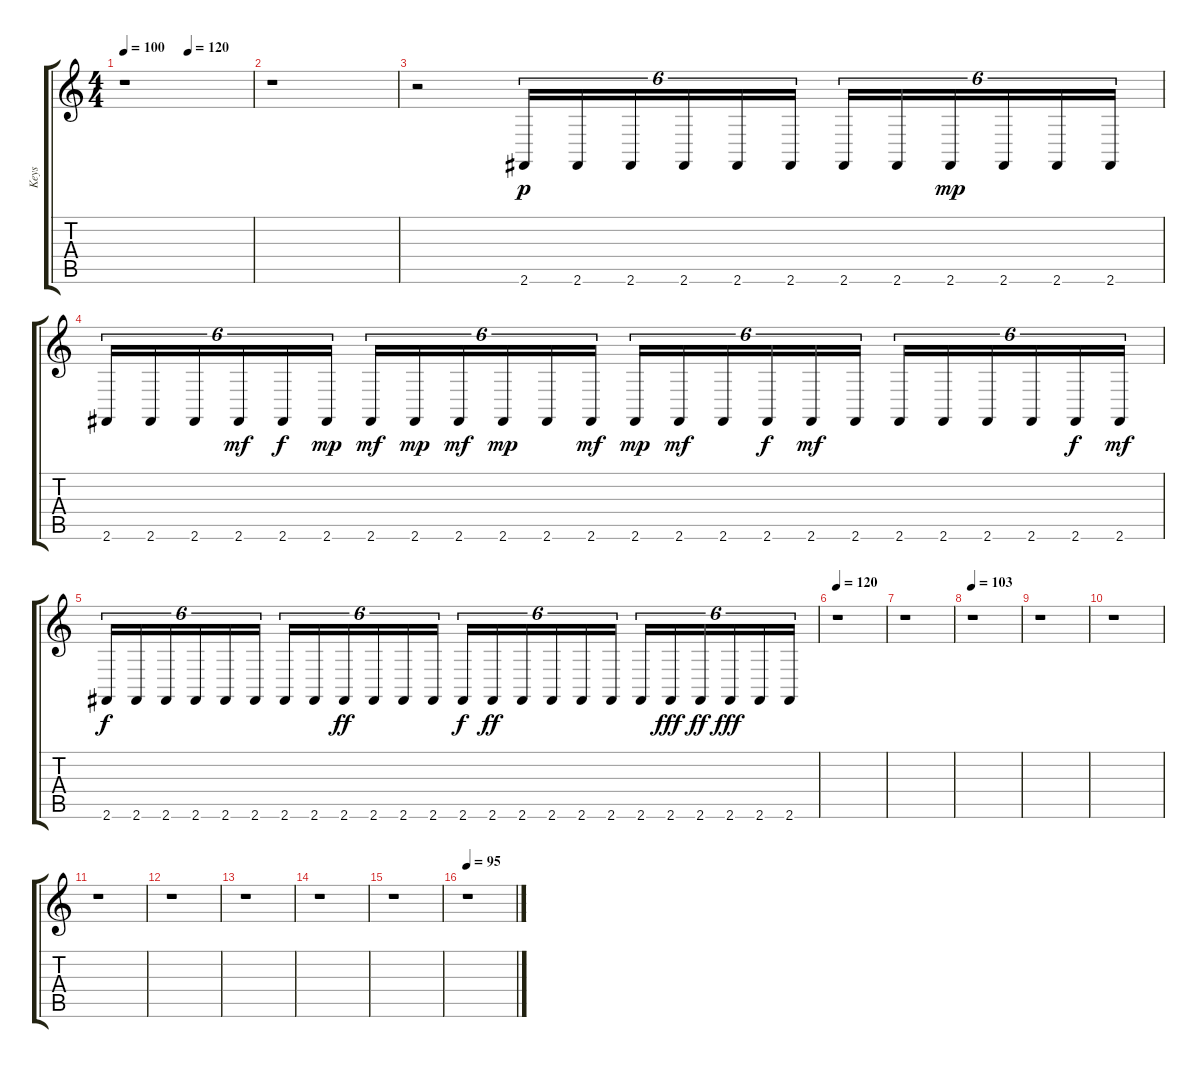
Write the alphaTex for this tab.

\track ("Keys" "Keys") {instrument churchorgan}
\staff {score tabs}
\tuning (E4 B3 G3 D3 A2 E2) {hide}
\ts (4 4)
\tempo 100
\tempo (120 0.5)
\clef g2
\ks c
r.1{dy mf} |
r.1 |
r.2 2.6.16{tu (6 4) dy p instrument timpani} 2.6.16{tu (6 4)} 2.6.16{tu (6 4)} 2.6.16{tu (6 4)} 2.6.16{tu (6 4)} 2.6.16{tu (6 4)} 2.6.16{tu (6 4)} 2.6.16{tu (6 4)} 2.6.16{tu (6 4) dy mp} 2.6.16{tu (6 4)} 2.6.16{tu (6 4)} 2.6.16{tu (6 4)} |
2.6.16{tu (6 4)} 2.6.16{tu (6 4)} 2.6.16{tu (6 4)} 2.6.16{tu (6 4) dy mf} 2.6.16{tu (6 4) dy f} 2.6.16{tu (6 4) dy mp} 2.6.16{tu (6 4) dy mf} 2.6.16{tu (6 4) dy mp} 2.6.16{tu (6 4) dy mf} 2.6.16{tu (6 4) dy mp} 2.6.16{tu (6 4)} 2.6.16{tu (6 4) dy mf} 2.6.16{tu (6 4) dy mp} 2.6.16{tu (6 4) dy mf} 2.6.16{tu (6 4)} 2.6.16{tu (6 4) dy f} 2.6.16{tu (6 4) dy mf} 2.6.16{tu (6 4)} 2.6.16{tu (6 4)} 2.6.16{tu (6 4)} 2.6.16{tu (6 4)} 2.6.16{tu (6 4)} 2.6.16{tu (6 4) dy f} 2.6.16{tu (6 4) dy mf} |
2.6.16{tu (6 4) dy f} 2.6.16{tu (6 4)} 2.6.16{tu (6 4)} 2.6.16{tu (6 4)} 2.6.16{tu (6 4)} 2.6.16{tu (6 4)} 2.6.16{tu (6 4)} 2.6.16{tu (6 4)} 2.6.16{tu (6 4) dy ff} 2.6.16{tu (6 4)} 2.6.16{tu (6 4)} 2.6.16{tu (6 4)} 2.6.16{tu (6 4) dy f} 2.6.16{tu (6 4) dy ff} 2.6.16{tu (6 4)} 2.6.16{tu (6 4)} 2.6.16{tu (6 4)} 2.6.16{tu (6 4)} 2.6.16{tu (6 4)} 2.6.16{tu (6 4) dy fff} 2.6.16{tu (6 4) dy ff} 2.6.16{tu (6 4) dy fff} 2.6.16{tu (6 4)} 2.6.16{tu (6 4)} |
\tempo 120
r.1 |
r.1 |
\tempo 103
r.1 |
r.1 |
r.1 |
r.1 |
r.1 |
r.1 |
r.1 |
r.1 |
\tempo 95
r.1
